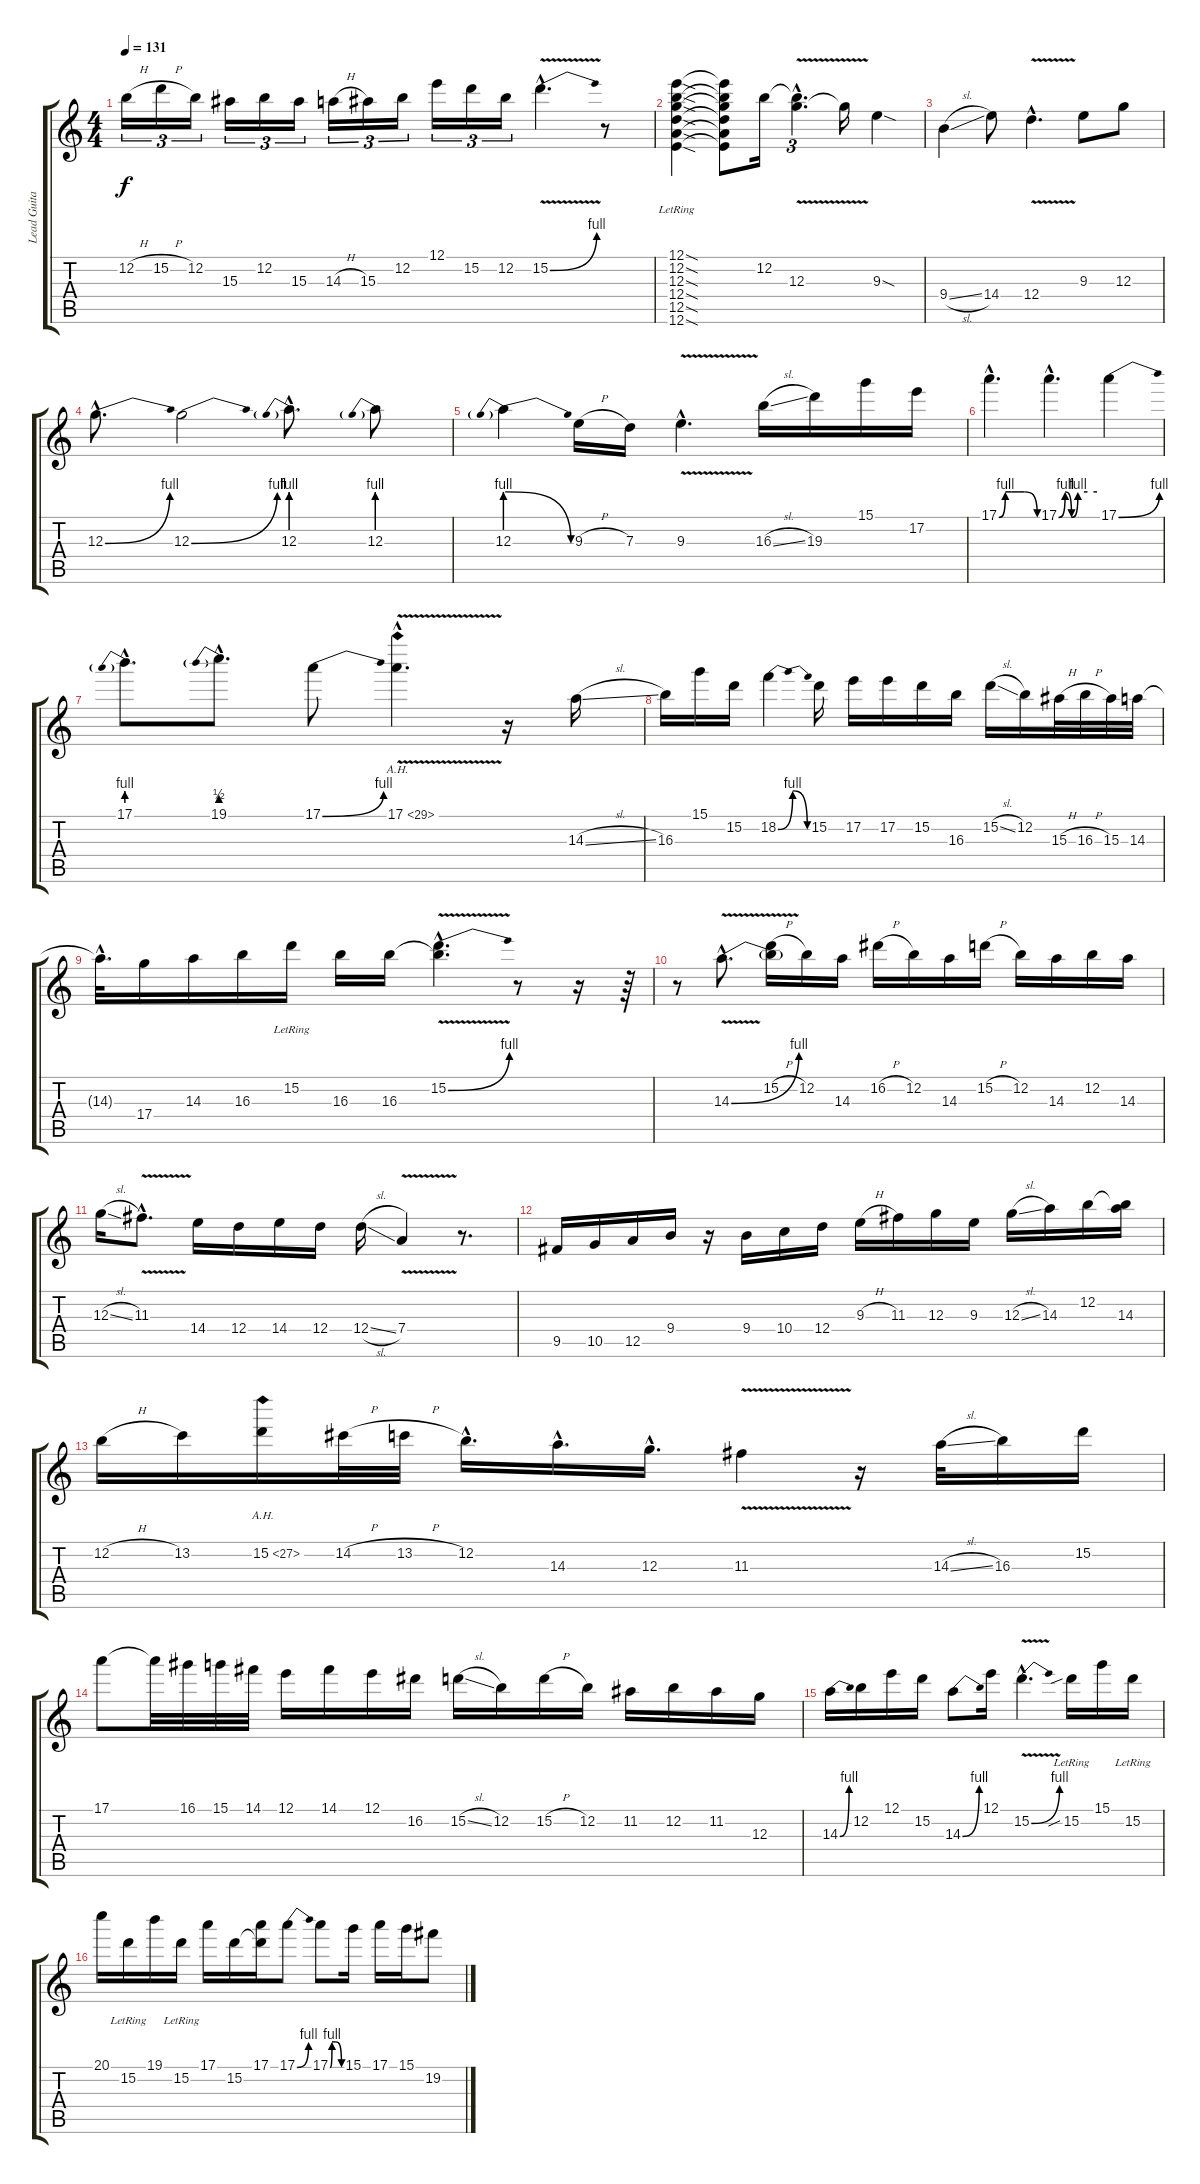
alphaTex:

\track ("Lead Guitar" "Lead Guita") {instrument overdrivenguitar}
\staff {score tabs}
\tuning (E4 B3 G3 D3 A2 E2) {hide}
\ts (4 4)
\tempo 131
\clef g2
\ks c
12.2{h}.16{tu (3 2) dy f} 15.2{h}.16{tu (3 2)} 12.2.16{tu (3 2)} 15.3.16{tu (3 2)} 12.2.16{tu (3 2)} 15.3.16{tu (3 2)} 14.3{h}.16{tu (3 2)} 15.3.16{tu (3 2)} 12.2.16{tu (3 2)} 12.1.16{tu (3 2)} 15.2.16{tu (3 2)} 12.2.16{tu (3 2)} 15.2{be (bend 0 0 60 4) v hac}.4{d} r.8 |
(12.1{sod} 12.2{sod} 12.3{sod} 12.4{sod} 12.5{sod} 12.6{sod lr}).4 (12.1{t} 12.2{t} 12.3{t} 12.4{t} 12.5{t} 12.6{t}).8 12.2.16 (12.2{t} 12.3{v hac}).4{d tu (3 2)} 12.3{t}.16 9.3{sod}.4 |
9.4{sl}.4 14.4.8 12.4{v hac}.4{d} 9.3.8 12.3.8 |
12.3{be (bend 0 0 60 4) hac}.8{d} 12.3{be (bend 0 0 60 4)}.2 12.3{be (prebend 0 4 60 4) hac}.8{d} 12.3{be (prebend 0 4 60 4)}.8 |
12.3{be (prebendrelease 0 4 60 0)}.4 9.3{h}.16 7.3.16 9.3{v hac}.4{d} 16.3{sl}.16 19.3.16 15.1.16 17.2.16 |
17.1{be (custom 0 0 10 4 20 4 30 4 40 4 60 0) hac}.4{d} 17.1{be (custom 0 0 10 4 20 0 30 4 45 4 60 4) hac}.4{d} 17.1{be (bend 0 0 60 4)}.4 |
17.1{be (prebend 0 4 60 4) hac}.8{d} 19.1{be (prebend 0 2 60 2) hac}.8{d} 17.1{be (bend 0 0 60 4)}.8 17.1{ah 12 v hac}.4{d} r.16 14.3{sl}.16 |
16.3.16 15.1.16 15.2.16 18.2{be (bendrelease 0 0 15 4 50 4 60 0)}.4 15.2.16 17.2.16 17.2.16 15.2.16 16.3.16 15.2{sl}.16 12.2.16 15.3{h}.32 16.3{h}.32 15.3.32 14.3.32 |
14.3{hac t}.32{d} 17.4.16 14.3.16 16.3.16 15.2{lr}.16 16.3.16 16.3.16 (15.2{be (bend 0 0 60 4) v hac} 16.3{t}).4{d} r.8 r.16 r.64 |
r.8 14.3{be (bend 0 0 60 4) v hac}.8{d} (15.2{h} 14.3{t}).16 12.2.16 14.3.16 16.2{h}.16 12.2.16 14.3.16 15.2{h}.16 12.2.16 14.3.16 12.2.16 14.3.16 |
12.3{sl}.16 11.3{v hac}.8{d} 14.4.16 12.4.16 14.4.16 12.4.16 12.4{sl}.16 7.4{v}.4 r.8{d} |
9.5.16 10.5.16 12.5.16 9.4.16 r.16 9.4.16 10.4.16 12.4.16 9.3{h}.16 11.3.16 12.3.16 9.3.16 12.3{sl}.16 14.3.16 12.2.16 (12.2{t} 14.3).16 |
12.2{h}.16 13.2.16 15.2{ah 12}.16 14.2{h}.32 13.2{h}.32 12.2{hac}.16{d} 14.3{hac}.16{d} 12.3{hac}.16{d} 11.3{v}.4 r.16 14.3{sl}.32 16.3.16 15.2.16 |
17.1.8 17.1{t}.32 16.1.32 15.1.32 14.1.32 12.1.16 14.1.16 12.1.16 16.2.16 15.2{sl}.16 12.2.16 15.2{h}.16 12.2.16 11.2.16 12.2.16 11.2.16 12.3.16 |
14.3{be (bend 0 0 60 4)}.16 12.2.16 12.1.16 15.2.16 14.3{be (bend 0 0 60 4)}.8 12.1.16 15.2{be (bend 0 0 60 4) v hac}.4{d} 15.2{sib lr}.16 15.1.16 15.2{lr}.16 |
20.1.16 15.2{lr}.16 19.1.16 15.2{lr}.16 17.1.16 15.2.16 (17.1 15.2{t}).16 17.1{be (bend 0 0 60 4)}.8 17.1{be (custom 0 0 10 4 20 4 30 4 60 0)}.8 15.1.16 17.1.16 15.1.16 19.2.8
